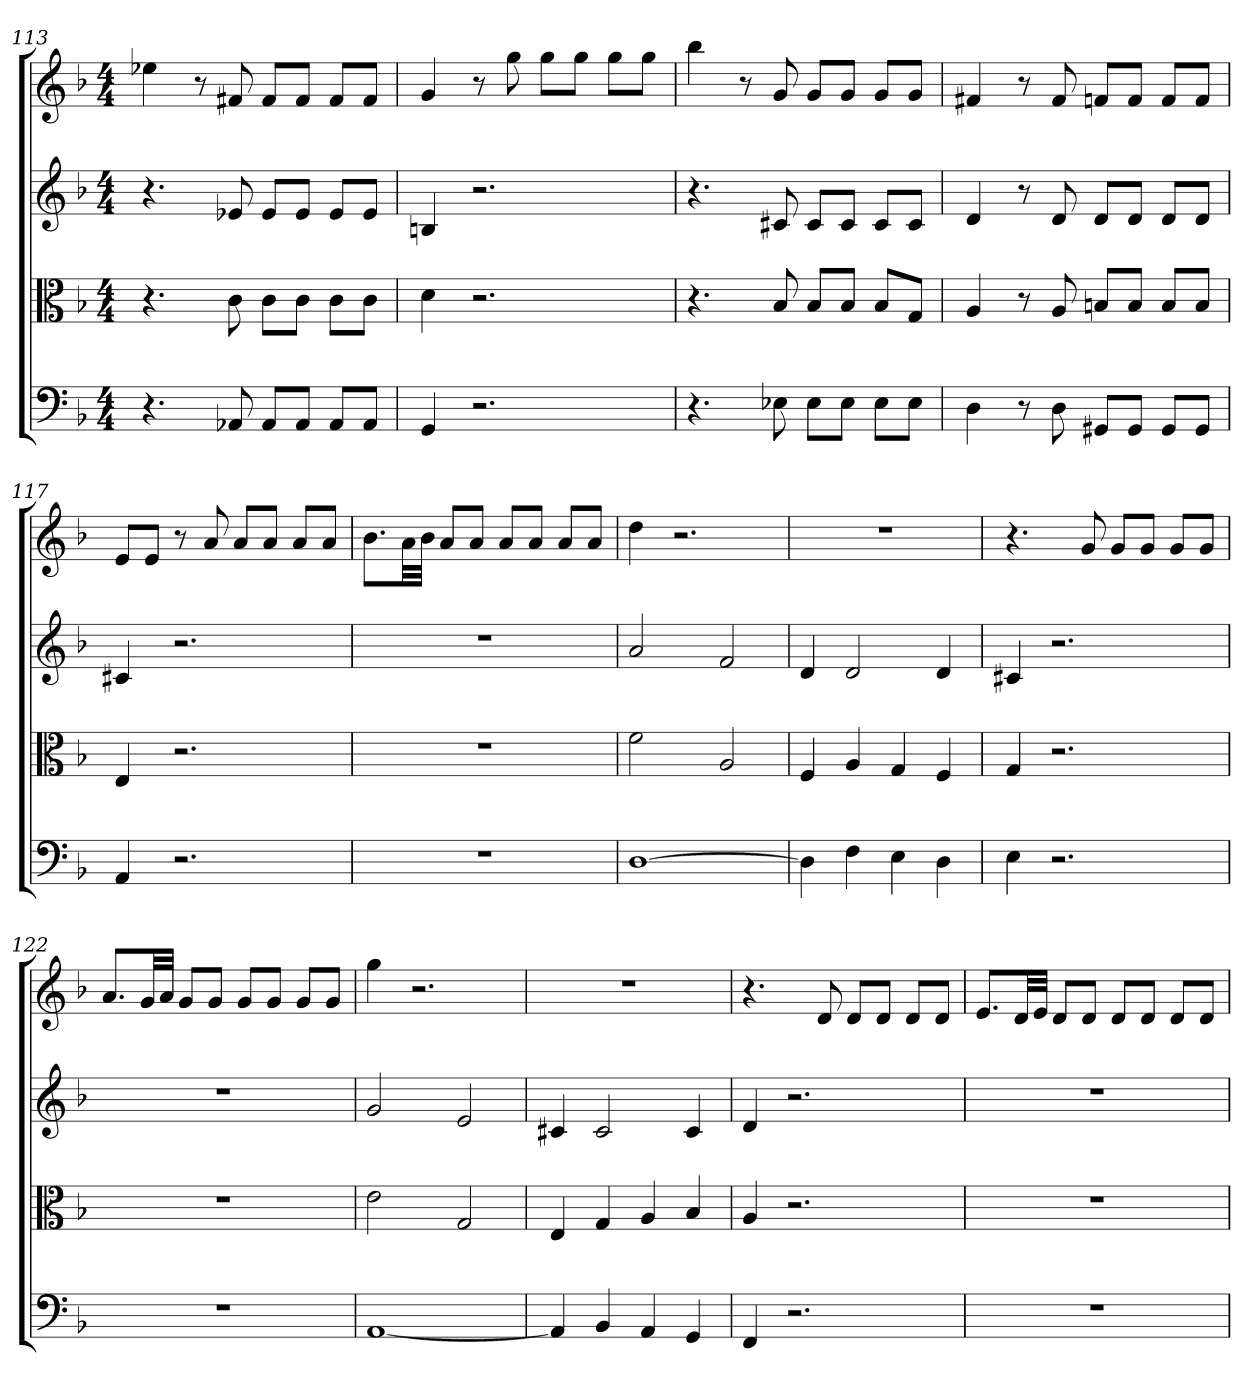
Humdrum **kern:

**kern	**kern	**kern	**kern
*part4	*part3	*part2	*part1
*staff4	*staff3	*staff2	*staff1
*clefF4	*clefC3	*clefG2	*clefG2
*k[b-]	*k[b-]	*k[b-]	*k[b-]
*d:	*d:	*d:	*d:
*M4/4	*M4/4	*M4/4	*M4/4
=113	=113	=113	=113
4.r	4.r	4.r	4ee-X
.	.	.	8r
8AA-X	8c	8e-X	8f#X
8AA-/L	8c\L	8e-/L	8f#/L
8AA-/J	8c\J	8e-/J	8f#/J
8AA-/L	8c\L	8e-/L	8f#/L
8AA-/J	8c\J	8e-/J	8f#/J
=114	=114	=114	=114
4GG	4d	4Bn	4g
2.r	2.r	2.r	8r
.	.	.	8gg
.	.	.	8gg\L
.	.	.	8gg\J
.	.	.	8gg\L
.	.	.	8gg\J
=115	=115	=115	=115
4.r	4.r	4.r	4bb-
.	.	.	8r
8E-X	8B-	8c#X	8g
8E-\L	8B-/L	8c#/L	8g/L
8E-\J	8B-/J	8c#/J	8g/J
8E-\L	8B-/L	8c#/L	8g/L
8E-\J	8G/J	8c#/J	8g/J
=116	=116	=116	=116
4D	4A	4d	4f#X
8r	8r	8r	8r
8D	8A	8d	8f#
8GG#X/L	8Bn/L	8d/L	8fn/L
8GG#/J	8B/J	8d/J	8f/J
8GG#/L	8B/L	8d/L	8f/L
8GG#/J	8B/J	8d/J	8f/J
=117	=117	=117	=117
4AA	4E	4c#X	8e/L
.	.	.	8e/J
2.r	2.r	2.r	8r
.	.	.	8a
.	.	.	8a/L
.	.	.	8a/J
.	.	.	8a/L
.	.	.	8a/J
=118	=118	=118	=118
1r	1r	1r	8.b-\L
.	.	.	32a\LL
.	.	.	32b-\JJJ
.	.	.	8a/L
.	.	.	8a/J
.	.	.	8a/L
.	.	.	8a/J
.	.	.	8a/L
.	.	.	8a/J
=119	=119	=119	=119
[1D	2f	2a	4dd
.	.	.	2.r
.	2A	2f	.
=120	=120	=120	=120
4D]	4F	4d	1r
4F	4A	2d	.
4E	4G	.	.
4D	4F	4d	.
=121	=121	=121	=121
4E	4G	4c#X	4.r
2.r	2.r	2.r	.
.	.	.	8g
.	.	.	8g/L
.	.	.	8g/J
.	.	.	8g/L
.	.	.	8g/J
=122	=122	=122	=122
1r	1r	1r	8.a/L
.	.	.	32g/LL
.	.	.	32a/JJJ
.	.	.	8g/L
.	.	.	8g/J
.	.	.	8g/L
.	.	.	8g/J
.	.	.	8g/L
.	.	.	8g/J
=123	=123	=123	=123
[1AA	2e	2g	4gg
.	.	.	2.r
.	2G	2e	.
=124	=124	=124	=124
4AA]	4E	4c#X	1r
4BB-	4G	2c#	.
4AA	4A	.	.
4GG	4B-	4c#	.
=125	=125	=125	=125
4FF	4A	4d	4.r
2.r	2.r	2.r	.
.	.	.	8d
.	.	.	8d/L
.	.	.	8d/J
.	.	.	8d/L
.	.	.	8d/J
=126	=126	=126	=126
1r	1r	1r	8.e/L
.	.	.	32d/LL
.	.	.	32e/JJJ
.	.	.	8d/L
.	.	.	8d/J
.	.	.	8d/L
.	.	.	8d/J
.	.	.	8d/L
.	.	.	8d/J
=	=	=	=
*-	*-	*-	*-
